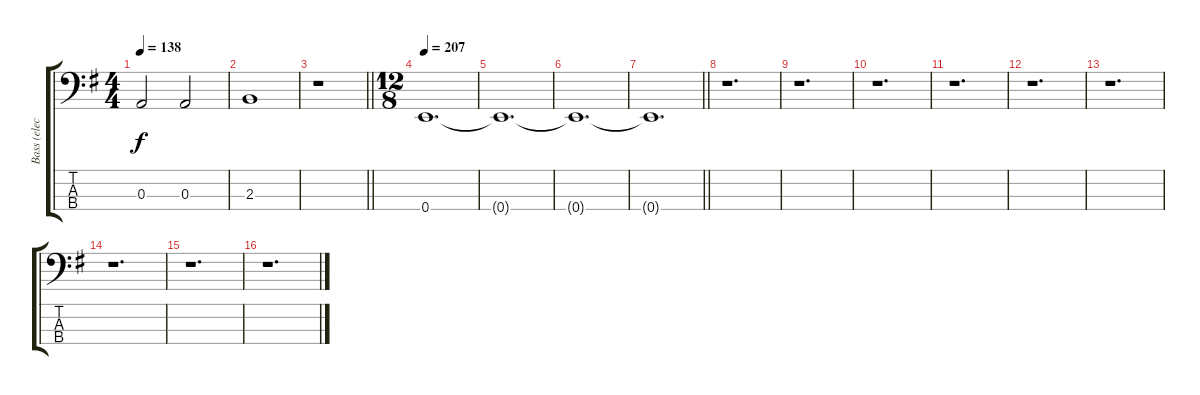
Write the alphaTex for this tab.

\track ("Bass (elec.)" "Bass (elec") {instrument electricbasspick}
\staff {score tabs}
\tuning (G2 D2 A1 E1) {hide}
\ts (4 4)
\tempo 138
\clef f4
\ks eminor
0.3.2{dy f} 0.3.2 |
2.3.1 |
\barLineRight lightlight
\ks g
r.1 |
\ts (12 8)
\tempo 207
0.4.1{d} |
0.4{t}.1{d} |
0.4{t}.1{d} |
\barLineRight lightlight
0.4{t}.1{d} |
\section ("" "")
r.1{d} |
r.1{d} |
r.1{d} |
r.1{d} |
r.1{d} |
r.1{d} |
r.1{d} |
r.1{d} |
r.1{d}
